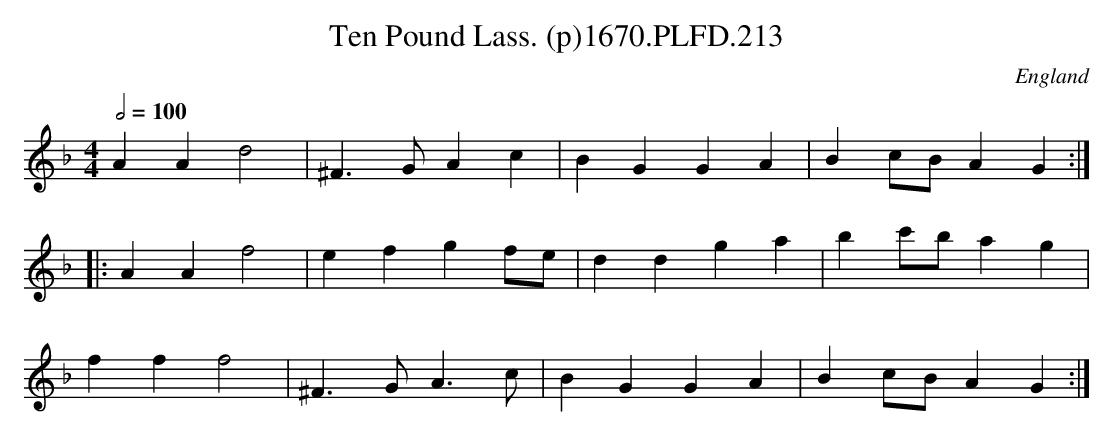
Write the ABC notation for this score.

X:1
T:Ten Pound Lass. (p)1670.PLFD.213
M:4/4
L:1/8
Q:1/2=100
O:England
K:F
A2 A2d4|^F3 G A2 c2|B2 G2 G2 A2 |B2 cB A2 G2:|
|:A2 A2 f4| e2 f2 g2 fe|d2 d2 g2 a2| b2 c'b a2 g2|
f2 f2 f4|^F3 G A3 c|B2G2 G2 A2|B2 cB A2 G2:|
